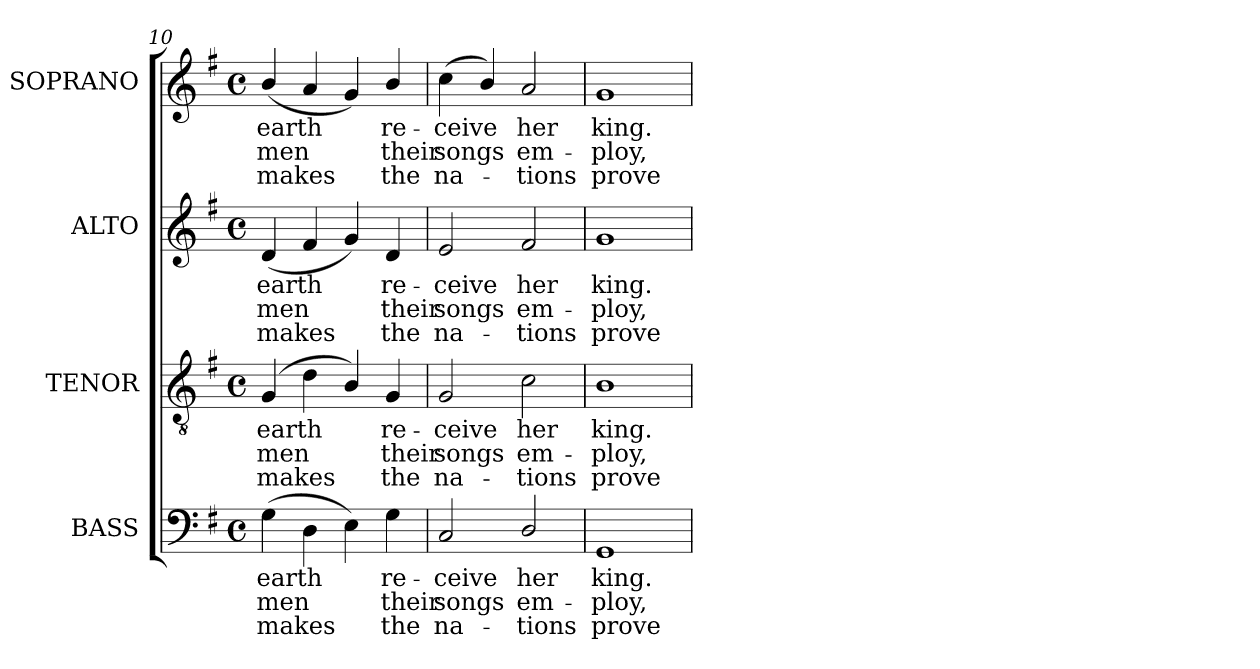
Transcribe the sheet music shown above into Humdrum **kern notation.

**kern	**text	**text	**text	**kern	**text	**text	**text	**kern	**text	**text	**text	**kern	**text	**text	**text
*part4	*part4	*part4	*part4	*part3	*part3	*part3	*part3	*part2	*part2	*part2	*part2	*part1	*part1	*part1	*part1
*staff4	*staff4	*staff4	*staff4	*staff3	*staff3	*staff3	*staff3	*staff2	*staff2	*staff2	*staff2	*staff1	*staff1	*staff1	*staff1
*I"BASS	*	*	*	*I"TENOR	*	*	*	*I"ALTO	*	*	*	*I"SOPRANO	*	*	*
*I'B.	*	*	*	*I'T.	*	*	*	*I'A.	*	*	*	*I'S.	*	*	*
*clefF4	*	*	*	*clefGv2	*	*	*	*clefG2	*	*	*	*clefG2	*	*	*
*	*	*	*	*ITrd7c12	*	*	*	*	*	*	*	*	*	*	*
*k[f#]	*	*	*	*k[f#]	*	*	*	*k[f#]	*	*	*	*k[f#]	*	*	*
*G:	*	*	*	*G:	*	*	*	*G:	*	*	*	*G:	*	*	*
*M4/4	*	*	*	*M4/4	*	*	*	*M4/4	*	*	*	*M4/4	*	*	*
*met(c)	*	*	*	*met(c)	*	*	*	*met(c)	*	*	*	*met(c)	*	*	*
=10	=10	=10	=10	=10	=10	=10	=10	=10	=10	=10	=10	=10	=10	=10	=10
!	!LO:LY:b:color=#000000	!LO:LY:b:color=#000000	!LO:LY:b:color=#000000	!	!	!	!	!	!	!	!	!	!	!	!
!	!	!	!	!	!LO:LY:b:color=#000000	!LO:LY:b:color=#000000	!LO:LY:b:color=#000000	!	!	!	!	!	!	!	!
!	!	!	!	!	!	!	!	!	!LO:LY:b:color=#000000	!LO:LY:b:color=#000000	!LO:LY:b:color=#000000	!	!	!	!
!	!	!	!	!	!	!	!	!	!	!	!	!	!LO:LY:b:color=#000000	!LO:LY:b:color=#000000	!LO:LY:b:color=#000000
(4Gi\	earth	men	makes	(4GGi/	earth	men	makes	(4di/	earth	men	makes	(4bi/	earth	men	makes
4Di\	.	.	.	4Di\	.	.	.	4f#i/	.	.	.	4ai/	.	.	.
4Ei\)	.	.	.	4BBi/)	.	.	.	4gi/)	.	.	.	4gi/)	.	.	.
!	!LO:LY:b:color=#000000	!LO:LY:b:color=#000000	!LO:LY:b:color=#000000	!	!	!	!	!	!	!	!	!	!	!	!
!	!	!	!	!	!LO:LY:b:color=#000000	!LO:LY:b:color=#000000	!LO:LY:b:color=#000000	!	!	!	!	!	!	!	!
!	!	!	!	!	!	!	!	!	!LO:LY:b:color=#000000	!LO:LY:b:color=#000000	!LO:LY:b:color=#000000	!	!	!	!
!	!	!	!	!	!	!	!	!	!	!	!	!	!LO:LY:b:color=#000000	!LO:LY:b:color=#000000	!LO:LY:b:color=#000000
4Gi\	re-	their	the	4GGi/	re-	their	the	4di/	re-	their	the	4bi/	re-	their	the
=11	=11	=11	=11	=11	=11	=11	=11	=11	=11	=11	=11	=11	=11	=11	=11
!	!LO:LY:b:color=#000000	!LO:LY:b:color=#000000	!LO:LY:b:color=#000000	!	!	!	!	!	!	!	!	!	!	!	!
!	!	!	!	!	!LO:LY:b:color=#000000	!LO:LY:b:color=#000000	!LO:LY:b:color=#000000	!	!	!	!	!	!	!	!
!	!	!	!	!	!	!	!	!	!LO:LY:b:color=#000000	!LO:LY:b:color=#000000	!LO:LY:b:color=#000000	!	!	!	!
!	!	!	!	!	!	!	!	!	!	!	!	!	!LO:LY:b:color=#000000	!LO:LY:b:color=#000000	!LO:LY:b:color=#000000
2Ci/	-ceive	songs	na-	2GGi/	-ceive	songs	na-	2ei/	-ceive	songs	na-	(4cci\	-ceive	songs	na-
.	.	.	.	.	.	.	.	.	.	.	.	4bi/)	.	.	.
!	!LO:LY:b:color=#000000	!LO:LY:b:color=#000000	!LO:LY:b:color=#000000	!	!	!	!	!	!	!	!	!	!	!	!
!	!	!	!	!	!LO:LY:b:color=#000000	!LO:LY:b:color=#000000	!LO:LY:b:color=#000000	!	!	!	!	!	!	!	!
!	!	!	!	!	!	!	!	!	!LO:LY:b:color=#000000	!LO:LY:b:color=#000000	!LO:LY:b:color=#000000	!	!	!	!
!	!	!	!	!	!	!	!	!	!	!	!	!	!LO:LY:b:color=#000000	!LO:LY:b:color=#000000	!LO:LY:b:color=#000000
2Di/	her	em-	-tions	2Ci\	her	em-	-tions	2f#i/	her	em-	-tions	2ai/	her	em-	-tions
=12	=12	=12	=12	=12	=12	=12	=12	=12	=12	=12	=12	=12	=12	=12	=12
!	!LO:LY:b:color=#000000	!LO:LY:b:color=#000000	!LO:LY:b:color=#000000	!	!	!	!	!	!	!	!	!	!	!	!
!	!	!	!	!	!LO:LY:b:color=#000000	!LO:LY:b:color=#000000	!LO:LY:b:color=#000000	!	!	!	!	!	!	!	!
!	!	!	!	!	!	!	!	!	!LO:LY:b:color=#000000	!LO:LY:b:color=#000000	!LO:LY:b:color=#000000	!	!	!	!
!	!	!	!	!	!	!	!	!	!	!	!	!	!LO:LY:b:color=#000000	!LO:LY:b:color=#000000	!LO:LY:b:color=#000000
1GGi	king.	-ploy,	prove	1BBi	king.	-ploy,	prove	1gi	king.	-ploy,	prove	1gi	king.	-ploy,	prove
=	=	=	=	=	=	=	=	=	=	=	=	=	=	=	=
*-	*-	*-	*-	*-	*-	*-	*-	*-	*-	*-	*-	*-	*-	*-	*-
